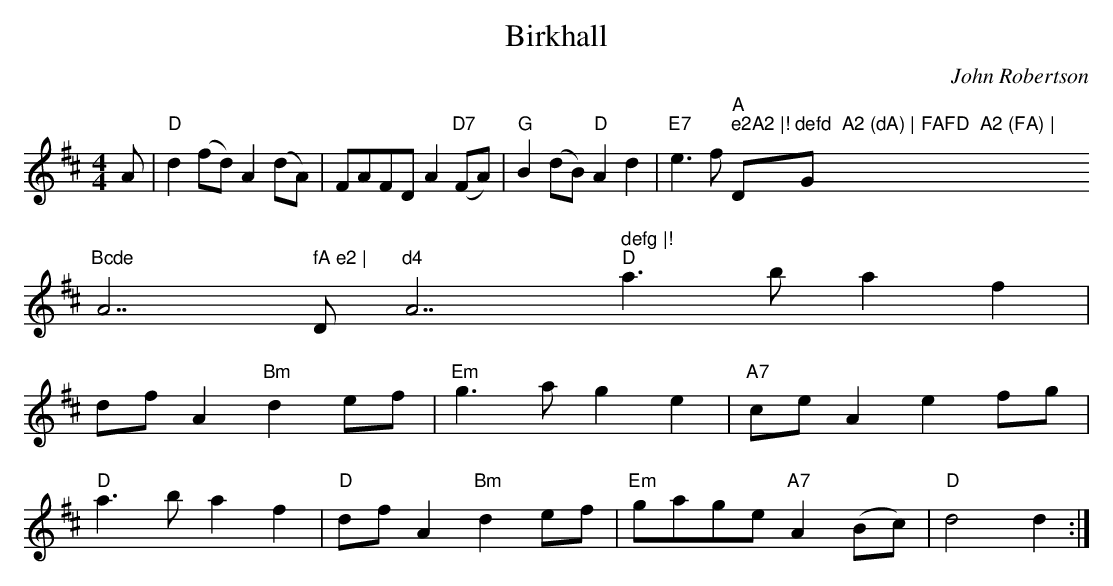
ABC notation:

X:1
T:Birkhall
C:John Robertson
M:4/4
L:1/8
K:D
A  | "D" d2( fd) A2 (dA) | FAFD  A2 "D7"(FA) | "G"B2 (dB) "D"A2 d2 | "E7"e3 f "A
7" e2A2 |!"D"defd  A2 (dA) | FAFD  A2 (FA) | "G"Bcde "A7" fA e2 | "D"d4 "A7" defg |!
"D"a3  b a2 f2 | df A2 "Bm" d2 ef | "Em"g3  a g2 e2 | "A7"ce A2 e2fg |!
"D" a3  b a2 f2 | "D" df A2 "Bm" d2 ef |"Em"  gage  "A7"A2 (Bc) |"D"d4 d2 :|
